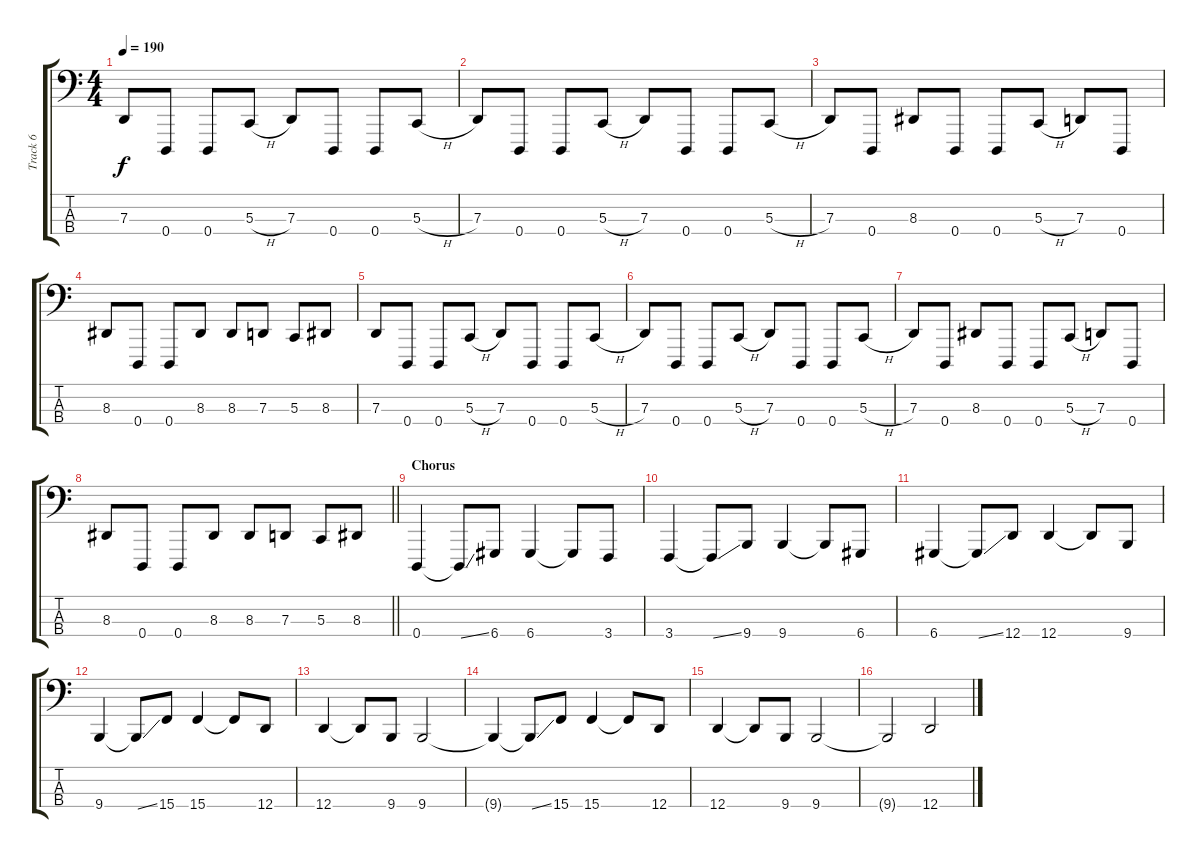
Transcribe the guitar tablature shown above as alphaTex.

\track ("Track 6" "Track 6") {instrument lead8bassandlead}
\staff {score tabs}
\tuning (F2 C2 G1 D1) {hide}
\ts (4 4)
\tempo 190
\clef f4
\ks c
7.3.8{dy f} 0.4.8 0.4.8 5.3{h}.8 7.3.8 0.4.8 0.4.8 5.3{h}.8 |
7.3.8 0.4.8 0.4.8 5.3{h}.8 7.3.8 0.4.8 0.4.8 5.3{h}.8 |
7.3.8 0.4.8 8.3.8 0.4.8 0.4.8 5.3{h}.8 7.3.8 0.4.8 |
8.3.8 0.4.8 0.4.8 8.3.8 8.3.8 7.3.8 5.3.8 8.3.8 |
7.3.8 0.4.8 0.4.8 5.3{h}.8 7.3.8 0.4.8 0.4.8 5.3{h}.8 |
7.3.8 0.4.8 0.4.8 5.3{h}.8 7.3.8 0.4.8 0.4.8 5.3{h}.8 |
7.3.8 0.4.8 8.3.8 0.4.8 0.4.8 5.3{h}.8 7.3.8 0.4.8 |
\barLineRight lightlight
8.3.8 0.4.8 0.4.8 8.3.8 8.3.8 7.3.8 5.3.8 8.3.8 |
\section ("" "Chorus")
0.4.4 0.4{ss t}.8 6.4.8 6.4.4 6.4{t}.8 3.4.8 |
3.4.4 3.4{ss t}.8 9.4.8 9.4.4 9.4{t}.8 6.4.8 |
6.4.4 6.4{ss t}.8 12.4.8 12.4.4 12.4{t}.8 9.4.8 |
9.4.4 9.4{ss t}.8 15.4.8 15.4.4 15.4{t}.8 12.4.8 |
12.4.4 12.4{t}.8 9.4.8 9.4.2 |
9.4{t}.4 9.4{ss t}.8 15.4.8 15.4.4 15.4{t}.8 12.4.8 |
12.4.4 12.4{t}.8 9.4.8 9.4.2 |
9.4{t}.2 12.4{ss}.2
